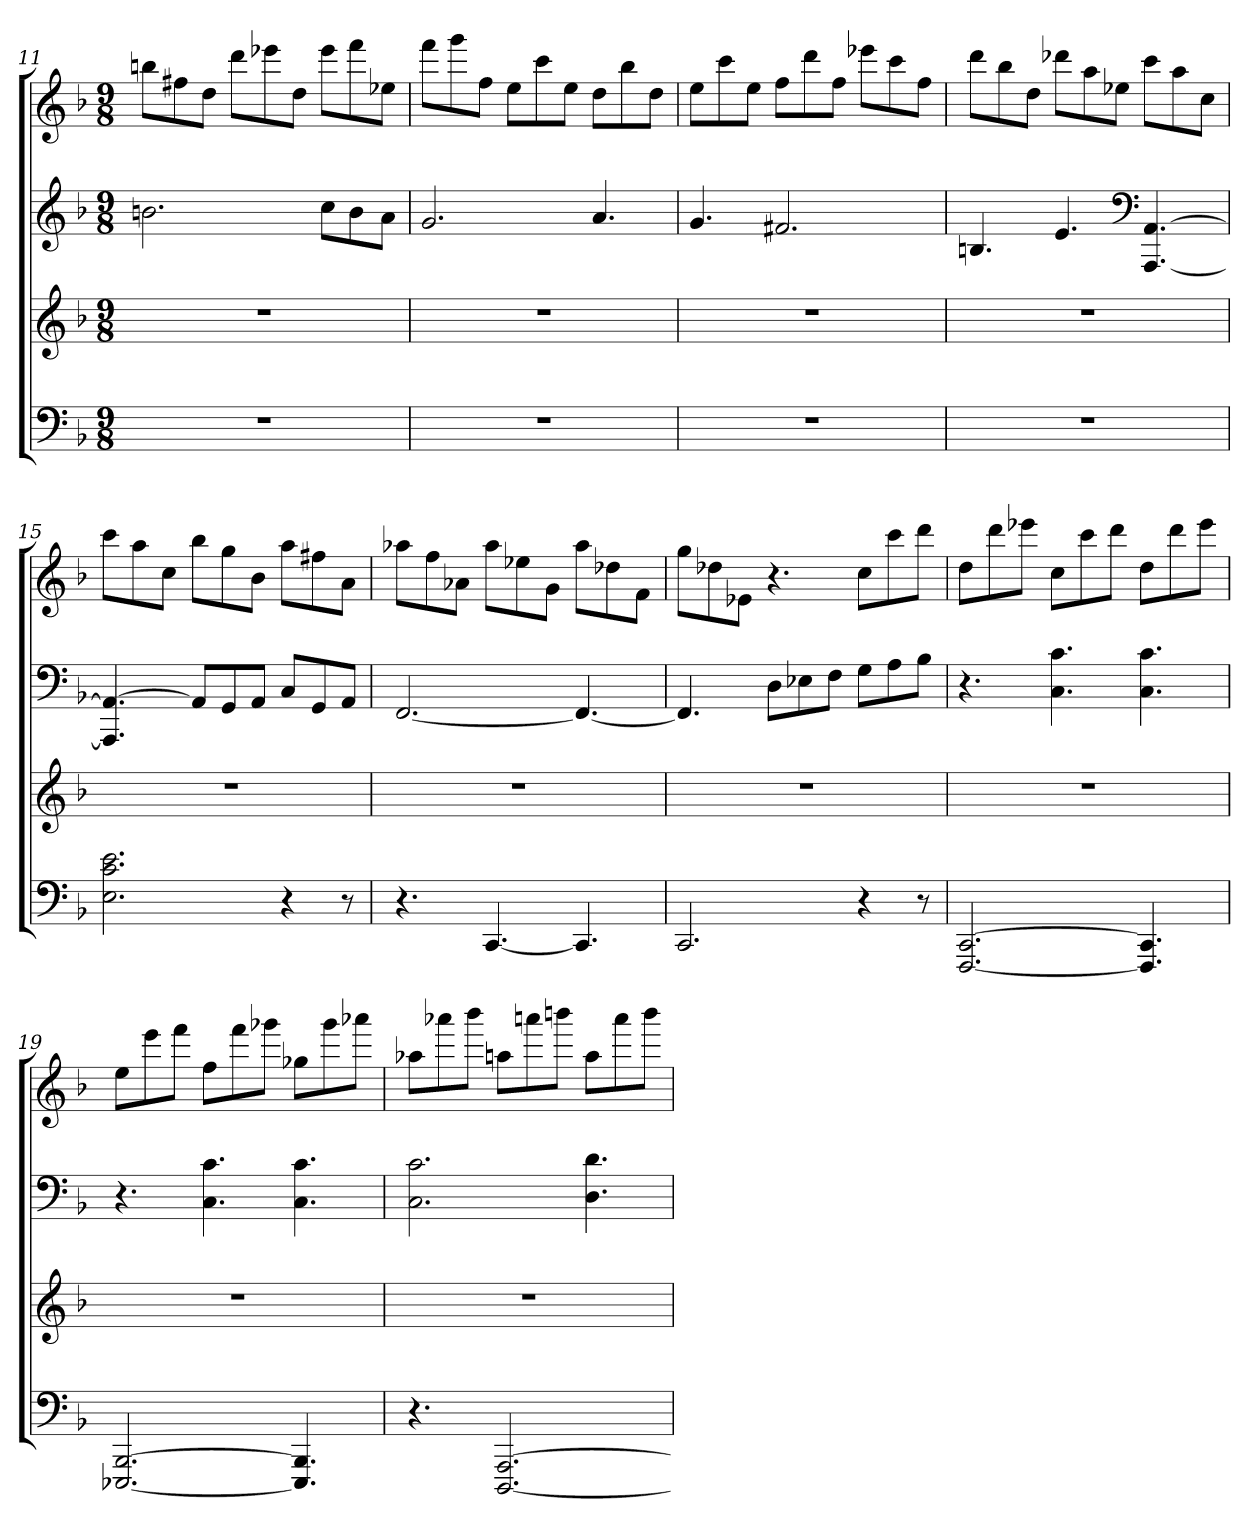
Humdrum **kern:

**kern	**kern	**kern	**kern
*part4	*part3	*part2	*part1
*staff4	*staff3	*staff2	*staff1
*clefF4	*clefG2	*clefG2	*clefG2
*k[b-]	*k[b-]	*k[b-]	*k[b-]
*F:	*F:	*F:	*F:
*M9/8	*M9/8	*M9/8	*M9/8
=11	=11	=11	=11
8%9r	8%9r	2.bn\	8bbn\L
.	.	.	8ff#X\
.	.	.	8dd\J
.	.	.	8ddd\L
.	.	.	8eee-X\
.	.	.	8dd\J
.	.	8cc\L	8eee-\L
.	.	8b\	8fff\
.	.	8a\J	8ee-X\J
=12	=12	=12	=12
8%9r	8%9r	2.g/	8fff\L
.	.	.	8ggg\
.	.	.	8ff\J
.	.	.	8ee\L
.	.	.	8ccc\
.	.	.	8ee\J
.	.	4.a/	8dd\L
.	.	.	8bb-\
.	.	.	8dd\J
=13	=13	=13	=13
8%9r	8%9r	4.g/	8ee\L
.	.	.	8ccc\
.	.	.	8ee\J
.	.	2.f#X/	8ff\L
.	.	.	8ddd\
.	.	.	8ff\J
.	.	.	8eee-X\L
.	.	.	8ccc\
.	.	.	8ff\J
=14	=14	=14	=14
8%9r	8%9r	4.Bn/	8ddd\L
.	.	.	8bb-\
.	.	.	8dd\J
.	.	4.e/	8ddd-X\L
.	.	.	8aa\
.	.	.	8ee-X\J
*	*	*clefF4	*
.	.	[4.AAA/ [4.AA/	8ccc\L
.	.	.	8aa\
.	.	.	8cc\J
=15	=15	=15	=15
2.E\ 2.c\ 2.e\	8%9r	4.AAA]/ 4.AA_/	8ccc\L
.	.	.	8aa\
.	.	.	8cc\J
.	.	8AA/L]	8bb-\L
.	.	8GG/	8gg\
.	.	8AA/J	8b-\J
4r	.	8C/L	8aa\L
.	.	8GG/	8ff#X\
8r	.	8AA/J	8a\J
=16	=16	=16	=16
4.r	8%9r	[2.FF/	8aa-X\L
.	.	.	8ff\
.	.	.	8a-X\J
[4.CC/	.	.	8aa-\L
.	.	.	8ee-X\
.	.	.	8g\J
4.CC/]	.	4.FF/_	8aa-\L
.	.	.	8dd-X\
.	.	.	8f\J
=17	=17	=17	=17
2.CC/	8%9r	4.FF/]	8gg\L
.	.	.	8dd-X\
.	.	.	8e-X\J
.	.	8D\L	4.r
.	.	8E-X\	.
.	.	8F\J	.
4r	.	8G\L	8cc\L
.	.	8A\	8ccc\
8r	.	8B-\J	8ddd\J
=18	=18	=18	=18
[2.FFF/ [2.CC/	8%9r	4.r	8dd\L
.	.	.	8ddd\
.	.	.	8eee-X\J
.	.	4.C\ 4.c\	8cc\L
.	.	.	8ccc\
.	.	.	8ddd\J
4.FFF]/ 4.CC]/	.	4.C\ 4.c\	8dd\L
.	.	.	8ddd\
.	.	.	8eee-\J
=19	=19	=19	=19
[2.EEE-X/ [2.BBB-/	8%9r	4.r	8ee\L
.	.	.	8eee\
.	.	.	8fff\J
.	.	4.C\ 4.c\	8ff\L
.	.	.	8fff\
.	.	.	8ggg-X\J
4.EEE-]/ 4.BBB-]/	.	4.C\ 4.c\	8gg-X\L
.	.	.	8ggg-\
.	.	.	8aaa-X\J
=20	=20	=20	=20
4.r	8%9r	2.C\ 2.c\	8aa-X\L
.	.	.	8aaa-X\
.	.	.	8bbb-\J
[2.DDD/ [2.AAA/	.	.	8aan\L
.	.	.	8aaan\
.	.	.	8bbbn\J
.	.	4.D\ 4.d\	8aa\L
.	.	.	8aaa\
.	.	.	8bbb\J
=	=	=	=
*-	*-	*-	*-
